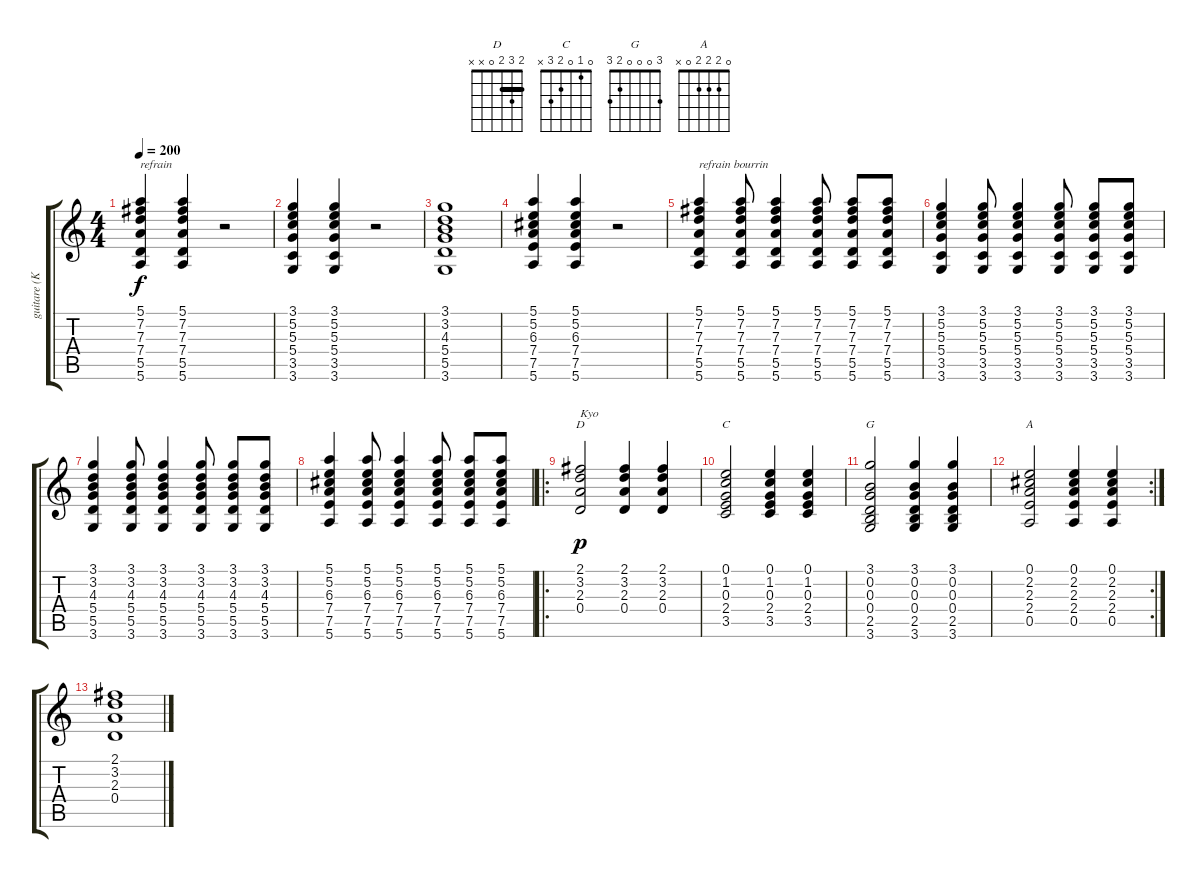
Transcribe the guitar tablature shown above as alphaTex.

\track ("guitare (K)" "guitare (K") {instrument acousticguitarnylon}
\staff {score tabs}
\tuning (E4 B3 G3 D3 A2 E2) {hide}
\chord ("D" 2 3 2 0 x x) {barre 2}
\chord ("C" 0 1 0 2 3 x)
\chord ("G" 3 0 0 0 2 3)
\chord ("A" 0 2 2 2 0 x)
\ts (4 4)
\tempo 200
\clef g2
\ks c
(5.1 7.2 7.3 7.4 5.5 5.6).4{txt "refrain" dy f} (5.1 7.2 7.3 7.4 5.5 5.6).4 r.2 |
(3.1 5.2 5.3 5.4 3.5 3.6).4 (3.1 5.2 5.3 5.4 3.5 3.6).4 r.2 |
(3.1 3.2 4.3 5.4 5.5 3.6).1 |
(5.1 5.2 6.3 7.4 7.5 5.6).4 (5.1 5.2 6.3 7.4 7.5 5.6).4 r.2 |
(5.1 7.2 7.3 7.4 5.5 5.6).4{txt "refrain bourrin"} (5.1 7.2 7.3 7.4 5.5 5.6).8 (5.1 7.2 7.3 7.4 5.5 5.6).4 (5.1 7.2 7.3 7.4 5.5 5.6).8 (5.1 7.2 7.3 7.4 5.5 5.6).8 (5.1 7.2 7.3 7.4 5.5 5.6).8 |
(3.1 5.2 5.3 5.4 3.5 3.6).4 (3.1 5.2 5.3 5.4 3.5 3.6).8 (3.1 5.2 5.3 5.4 3.5 3.6).4 (3.1 5.2 5.3 5.4 3.5 3.6).8 (3.1 5.2 5.3 5.4 3.5 3.6).8 (3.1 5.2 5.3 5.4 3.5 3.6).8 |
(3.1 3.2 4.3 5.4 5.5 3.6).4 (3.1 3.2 4.3 5.4 5.5 3.6).8 (3.1 3.2 4.3 5.4 5.5 3.6).4 (3.1 3.2 4.3 5.4 5.5 3.6).8 (3.1 3.2 4.3 5.4 5.5 3.6).8 (3.1 3.2 4.3 5.4 5.5 3.6).8 |
(5.1 5.2 6.3 7.4 7.5 5.6).4 (5.1 5.2 6.3 7.4 7.5 5.6).8 (5.1 5.2 6.3 7.4 7.5 5.6).4 (5.1 5.2 6.3 7.4 7.5 5.6).8 (5.1 5.2 6.3 7.4 7.5 5.6).8 (5.1 5.2 6.3 7.4 7.5 5.6).8 |
\ro
(2.1 3.2 2.3 0.4).2{ch "D" txt "Kyo" dy p} (2.1 3.2 2.3 0.4).4 (2.1 3.2 2.3 0.4).4 |
(0.1 1.2 0.3 2.4 3.5).2{ch "C"} (0.1 1.2 0.3 2.4 3.5).4 (0.1 1.2 0.3 2.4 3.5).4 |
(3.1 0.2 0.3 0.4 2.5 3.6).2{ch "G"} (3.1 0.2 0.3 0.4 2.5 3.6).4 (3.1 0.2 0.3 0.4 2.5 3.6).4 |
\rc 2
(0.1 2.2 2.3 2.4 0.5).2{ch "A"} (0.1 2.2 2.3 2.4 0.5).4 (0.1 2.2 2.3 2.4 0.5).4 |
(2.1 3.2 2.3 0.4).1
